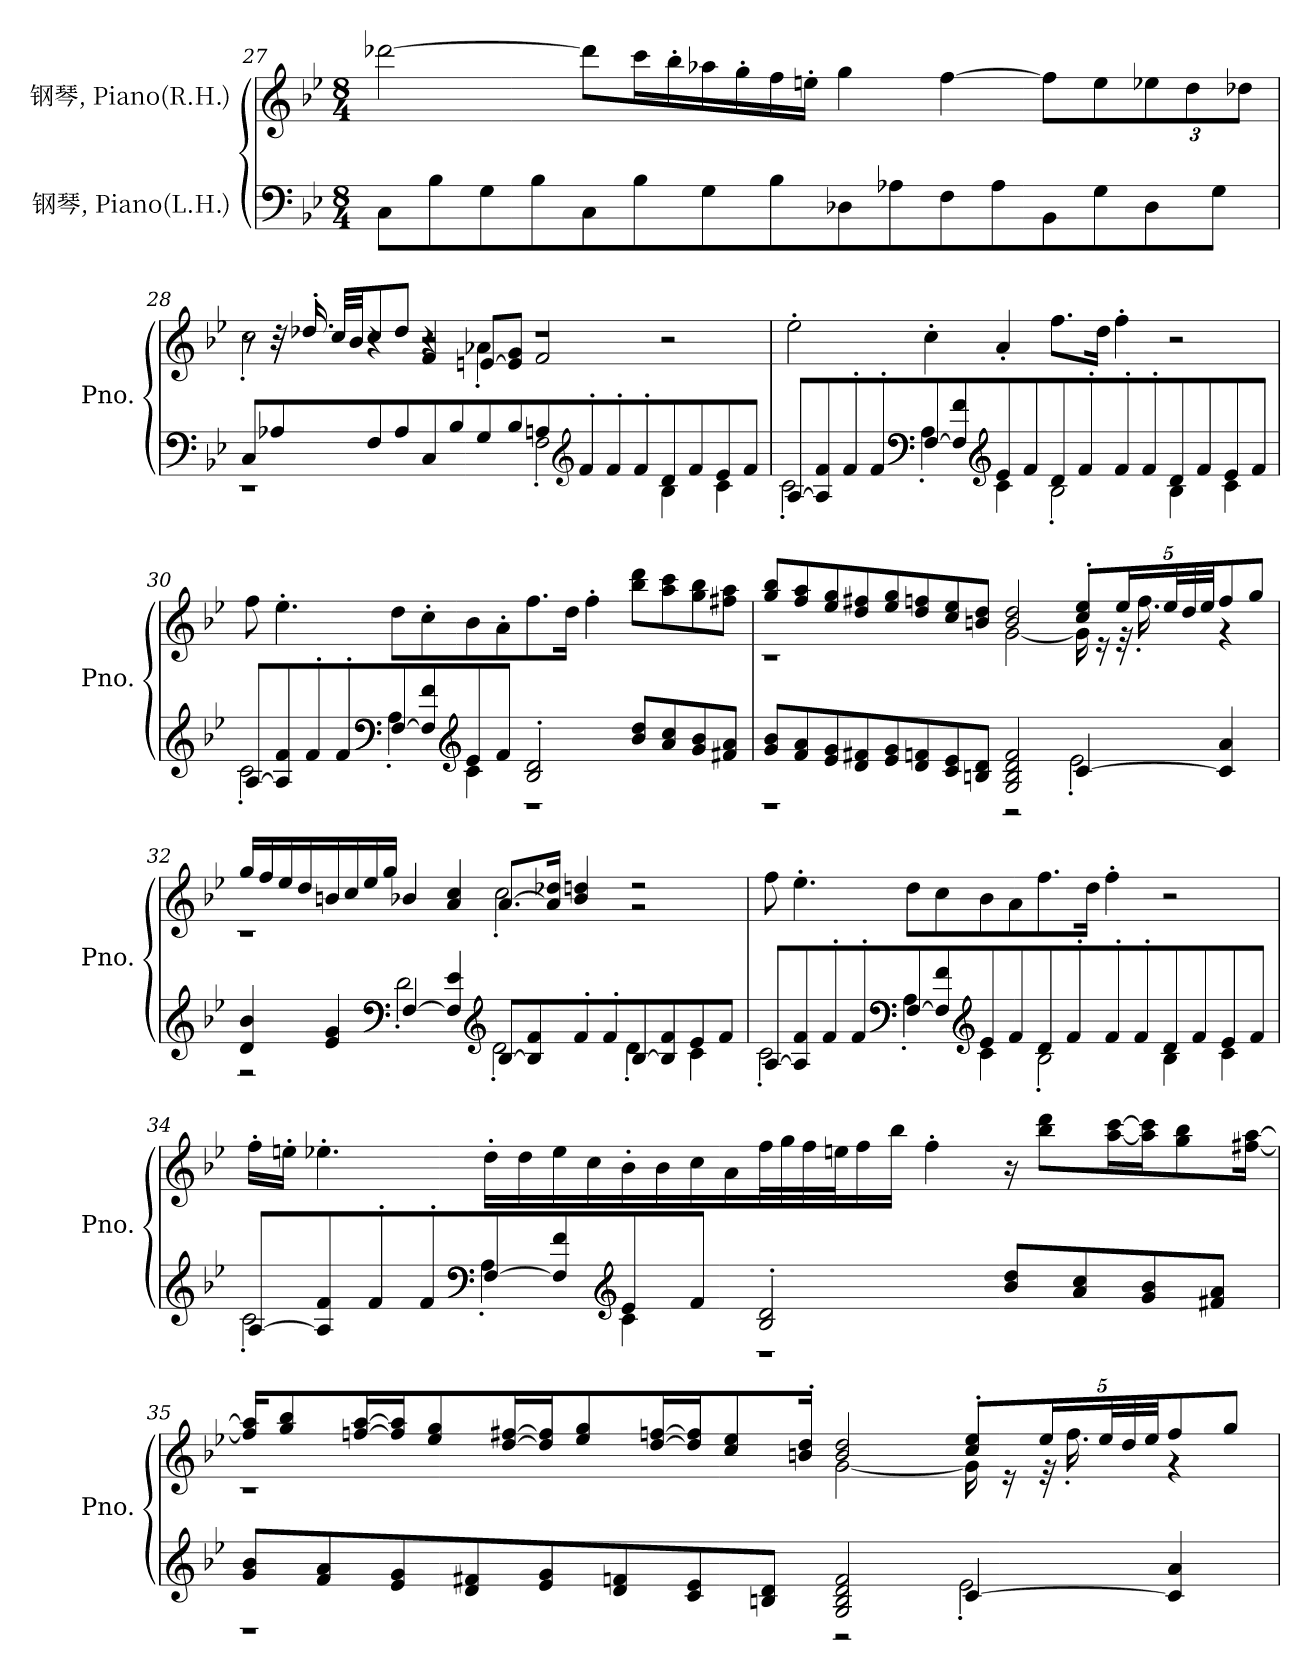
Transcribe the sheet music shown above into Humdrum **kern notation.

**kern	**kern
*part2	*part1
*staff2	*staff1
*I"钢琴, Piano(L.H.)	*I"钢琴, Piano(R.H.)
*I'Pno.	*I'Pno.
!!LO:LB:g=z
*clefF4	*clefG2
*k[b-e-]	*k[b-e-]
*M8/4	*M8/4
*MM72	*MM72
=27	=27
8C\L	[2ddd-X\
8B-\	.
8G\	.
8B-\	.
*	*MM74
8C\	8ddd-\L]
*	*MM76
8B-\	16ccc\L
.	16bb-'\
*	*MM74
8G\	16aa-X\
.	16gg'\
*	*MM72
8B-\	16ff\
.	16een'\JJ
*	*MM74
8D-X\	4gg\
8A-X\	.
*	*MM74
8F\	[4ff\
8A-\	.
*	*MM72
8BB-\	8ff\L]
*	*MM74
8G\	8ee\
*	*Xbrackettup
*	*MM72
8D-\	12ee-X\
.	12dd\
8G\J	.
.	12dd-X\J
!!LO:LB:g=z
=28	=28
*	*MM72
*^	*^
*	*	*	*^
8C/L	1r	8r	2cc'\	8r
*	*	*MM69	*	*
8A-X/	.	32r	.	16r
.	.	16.dd-X'/	.	.
.	.	.	.	32cc/LLL
.	.	.	.	32b-/JJ
*	*	*MM74	*	*
8F/	.	4r	.	8cc/
*	*	*MM72	*	*
8A-/	.	.	.	8dd-/J
*	*	*MM74	*	*
8C/	.	2r	4r	4f/
8B-/	.	.	.	.
*	*	*MM72	*	*
8G/	.	.	4a-X'\	[8en/L
*	*	*MM67	*	*
8B-/	.	.	.	8e/] 8g/J
*	*	*MM69	*	*
8An/	2F'\	1r	1r	2f/
*clefG2	*	*	*	*
8f'/	.	.	.	.
8f'/	.	.	.	.
8f'/	.	.	.	.
*	*	*MM72	*	*
8d/	4B-\	.	.	2r
8f/	.	.	.	.
8e-/	4c\	.	.	.
8f/J	.	.	.	.
*	*	*v	*v	*v
!!LO:PB:g=z
=29	=29	=29
*	*	*MM72
[8A/L	2c'\	2ee-'\
8A/] 8f/	.	.
8f'/	.	.
8f'/	.	.
*clefF4	*	*
*	*	*MM72
[8F/	4A'\	4cc'\
8F/] 8f/	.	.
*clefG2	*	*
*	*	*MM74
8e-/	4c\	4a'/
8f/	.	.
*	*	*MM74
8d/	2B-'\	8.ff\L
8f'/	.	.
.	.	16dd\Jk
*	*	*MM79
8f'/	.	4ff'\
8f'/	.	.
*	*	*MM72
8d/	4B-\	2r
8f/	.	.
8e-/	4c\	.
8f/J	.	.
=30	=30	=30
*	*	*MM72
[8A/L	2c'\	8ff\
*	*	*MM76
8A/] 8f/	.	4.ee-'\
8f'/	.	.
8f'/	.	.
*clefF4	*	*
*	*	*MM72
[8F/	4A'\	8dd\L
*	*	*MM76
8F/] 8f/	.	8cc'\
*clefG2	*	*
*	*	*MM74
8e-/	4c\	8b-\
*	*	*MM76
8f/J	.	8a'\
*	*	*MM74
2B-/' 2d/'	1r	8.ff\
.	.	16dd\Jk
*	*	*MM72
.	.	4ff'\
*	*	*MM74
8b-/ 8dd/L	.	8bb-\ 8ddd\L
*	*	*MM79
8a/ 8cc/	.	8aa\ 8ccc\
*	*	*MM81
8g/ 8b-/	.	8gg\ 8bb-\
*	*	*MM76
8f#X/ 8a/J	.	8ff#X\ 8aa\J
!!LO:LB:g=z
=31	=31	=31
*	*	*MM74
*	*	*^
8g/ 8b-/L	1r	8gg/ 8bb-/L	1r
*	*	*MM79	*
8f/ 8a/	.	8ff/ 8aa/	.
*	*	*MM81	*
8e-/ 8g/	.	8ee-/ 8gg/	.
*	*	*MM76	*
8d/ 8f#X/	.	8dd/ 8ff#X/	.
*	*	*MM79	*
8e-/ 8g/	.	8ee-/ 8gg/	.
*	*	*MM74	*
8d/ 8fn/	.	8dd/ 8ffn/	.
*	*	*MM76	*
8c/ 8e-/	.	8cc/ 8ee-/	.
*	*	*MM67	*
8Bn/ 8d/J	.	8bn/ 8dd/J	.
*	*	*MM74	*
2G/ 2B/ 2d/ 2f/	2r	2b/ 2dd/	[2g\
*	*	*MM69	*
[4c/	2e-'\	8cc/' 8ee-/'L	16g\]
.	.	.	16r
*	*	*MM72	*
.	.	20ee-/L	32r
.	.	.	16.ff'\
.	.	40ee-/L	.
.	.	40dd/	.
.	.	40ee-/JJ	.
*	*	*MM74	*
4c/] 4a/	.	8ff/	4r
*	*	*MM67	*
.	.	8gg/J	.
!!LO:LB:g=z	!!
=32	=32	=32	=32
*	*	*MM69	*
4d/ 4b-/	2r	16gg/LL	1r
.	.	16ff/	.
.	.	16ee-/	.
.	.	16dd/	.
*	*	*MM79	*
4e-/ 4g/	.	16bn/	.
.	.	16cc/	.
.	.	16ee-/	.
.	.	16gg/JJ	.
*clefF4	*	*	*
*	*	*MM72	*
[4F/	2d'\	4b-X/	.
*	*	*MM74	*
4F/] 4e-/	.	4a/ 4cc/	.
*clefG2	*	*	*
*	*	*MM69	*
[8B-/L	2d'\	[8.a/L	2cc'\
8B-/] 8f/	.	.	.
.	.	16a/] 16dd-X/Jk	.
*	*	*MM76	*
8f'/	.	4b-/ 4ddn/	.
8f'/	.	.	.
*	*	*MM74	*
[8B-/	4d'\	2r	2r
8B-/] 8f/	.	.	.
8e-/	4c\	.	.
8f/J	.	.	.
*	*	*v	*v
!!LO:LB:g=z
=33	=33	=33
*	*	*MM72
[8A/L	2c'\	8ff\
*	*	*MM76
8A/] 8f/	.	4.ee-'\
8f'/	.	.
8f'/	.	.
*clefF4	*	*
*	*	*MM72
[8F/	4A'\	8dd\L
*	*	*MM76
8F/] 8f/	.	8cc\
*clefG2	*	*
*	*	*MM74
8e-/	4c\	8b-\
*	*	*MM76
8f/	.	8a\
*	*	*MM74
8d/	2B-'\	8.ff\
8f'/	.	.
.	.	16dd\Jk
*	*	*MM79
8f'/	.	4ff'\
8f'/	.	.
*	*	*MM72
8d/	4B-\	2r
8f/	.	.
8e-/	4c\	.
8f/J	.	.
!!LO:LB:g=z
=34	=34	=34
*	*	*MM72
[8A/L	2c'\	16ff'\LL
.	.	16een'\JJ
*	*	*MM76
8A/] 8f/	.	4.ee-X'\
8f'/	.	.
8f'/	.	.
*clefF4	*	*
*	*	*MM72
[8F/	4A'\	16dd'\LL
.	.	16dd\
*	*	*MM76
8F/] 8f/	.	16ee-\
.	.	16cc\
*clefG2	*	*
*	*	*MM74
8e-/	4c\	16b-'\
.	.	16b-\
*	*	*MM76
8f/J	.	16cc\
.	.	16a\
*	*	*MM74
2B-/' 2d/'	1r	32ff\L
.	.	32gg\
.	.	32ff\
.	.	32een\J
*	*	*MM69
.	.	16ff\
.	.	16bb-\JJ
*	*	*MM72
.	.	4ff'\
*	*	*MM72
8b-/ 8dd/L	.	16r
.	.	8bb-\ 8ddd\L
8a/ 8cc/	.	.
.	.	[16aa\ [16ccc\L
*	*	*MM79
8g/ 8b-/	.	16aa\] 16ccc\]J
.	.	8gg\ 8bb-\
8f#X/ 8a/J	.	.
.	.	[16ff#X\ [16aa\Jk
!!LO:LB:g=z
=35	=35	=35
*	*	*MM72
*	*	*^
8g/ 8b-/L	1r	16ff#/] 16aa/]KL	1r
.	.	8gg/ 8bb-/	.
8f/ 8a/	.	.	.
.	.	[16ffn/ [16aa/L	.
*	*	*MM79	*
8e-/ 8g/	.	16ff/] 16aa/]J	.
.	.	8ee-/ 8gg/	.
8d/ 8f#X/	.	.	.
.	.	[16dd/ [16ff#X/L	.
*	*	*MM76	*
8e-/ 8g/	.	16dd/] 16ff#/]J	.
.	.	8ee-/ 8gg/	.
8d/ 8fn/	.	.	.
.	.	[16dd/ [16ffn/L	.
*	*	*MM74	*
8c/ 8e-/	.	16dd/] 16ff/]J	.
.	.	8cc/ 8ee-/	.
8Bn/ 8d/J	.	.	.
*	*	*MM62	*
.	.	16bn/' 16dd/'Jk	.
*	*	*MM74	*
2G/ 2B/ 2d/ 2f/	2r	2b/ 2dd/	[2g\
*	*	*MM69	*
[4c/	2e-'\	8cc/' 8ee-/'L	16g\]
.	.	.	16r
*	*	*MM72	*
.	.	20ee-/L	32r
.	.	.	16.ff'\
.	.	40ee-/L	.
.	.	40dd/	.
.	.	40ee-/JJ	.
*	*	*MM74	*
4c/] 4a/	.	8ff/	4r
*	*	*MM67	*
.	.	8gg/J	.
*v	*v	*	*
*	*v	*v
=	=
*-	*-
